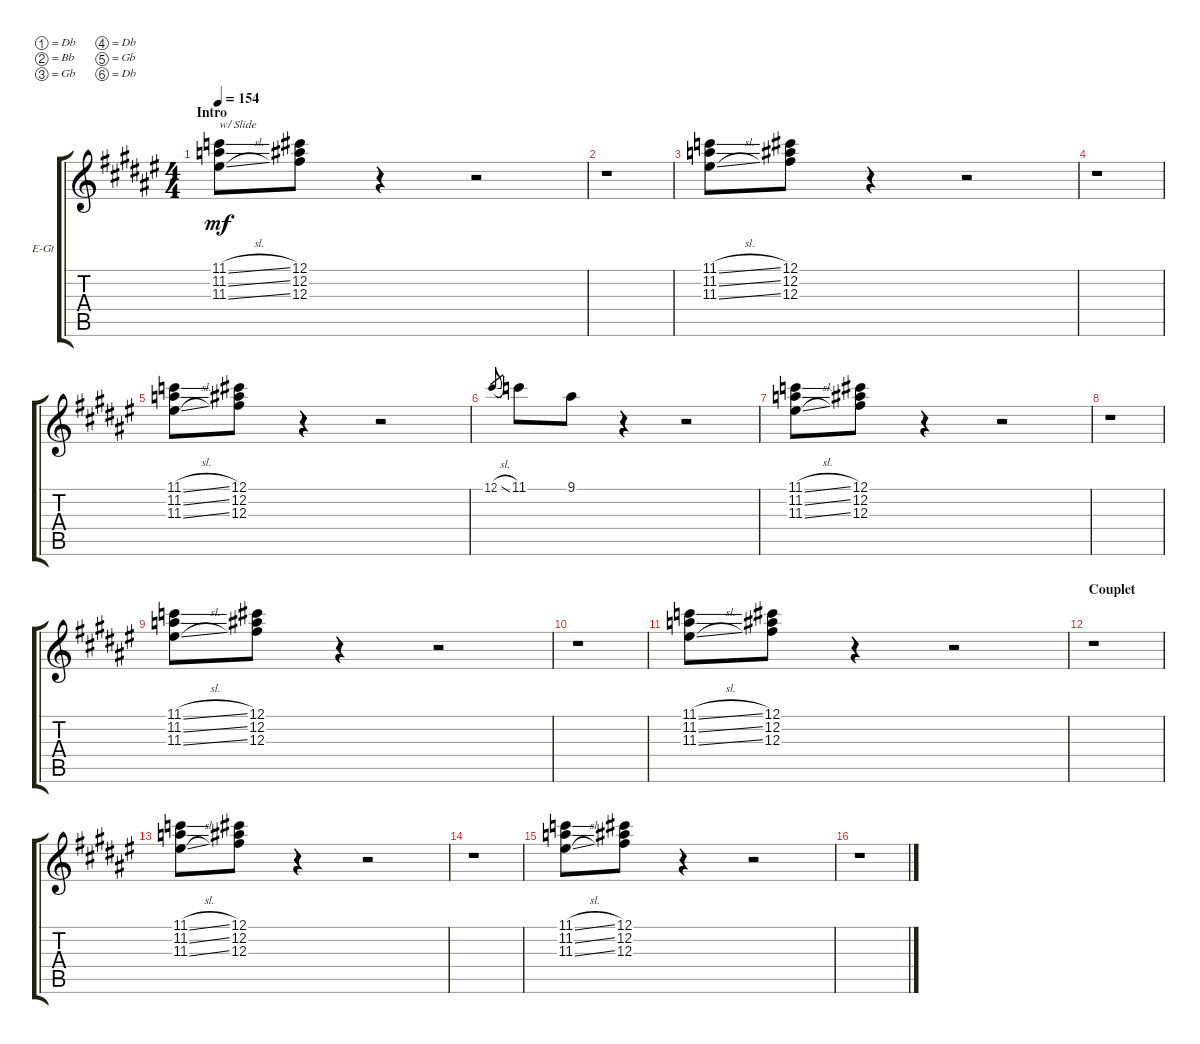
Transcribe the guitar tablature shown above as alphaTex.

\defaultSystemsLayout 4
\bracketExtendMode groupsimilarinstruments
\firstSystemTrackNameOrientation horizontal
\otherSystemsTrackNameOrientation horizontal
\track ("Electric Guitar" "E-Gt") {instrument distortionguitar}
\staff {score tabs}
\tuning (Db4 Bb3 Gb3 Db3 Gb2 Db2)
\ts (4 4)
\section ("" "Intro")
\tempo 154
\clef g2
\ks f#
(11.1{sl} 11.2{sl} 11.3{sl}).8{txt "w/ Slide" dy mf instrument distortionguitar} (12.1 12.2 12.3).8 r.4 r.2 |
r.1 |
(11.1{sl} 11.2{sl} 11.3{sl}).8 (12.1 12.2 12.3).8 r.4 r.2 |
r.1 |
(11.1{sl} 11.2{sl} 11.3{sl}).8 (12.1 12.2 12.3).8 r.4 r.2 |
12.1{sl}.8{gr} 11.1.8 9.1.8 r.4 r.2 |
(11.1{sl} 11.2{sl} 11.3{sl}).8 (12.1 12.2 12.3).8 r.4 r.2 |
r.1 |
(11.1{sl} 11.2{sl} 11.3{sl}).8 (12.1 12.2 12.3).8 r.4 r.2 |
r.1 |
(11.1{sl} 11.2{sl} 11.3{sl}).8 (12.1 12.2 12.3).8 r.4 r.2 |
\section ("" "Couplet")
r.1 |
(11.1{sl} 11.2{sl} 11.3{sl}).8 (12.1 12.2 12.3).8 r.4 r.2 |
r.1 |
(11.1{sl} 11.2{sl} 11.3{sl}).8 (12.1 12.2 12.3).8 r.4 r.2 |
r.1
